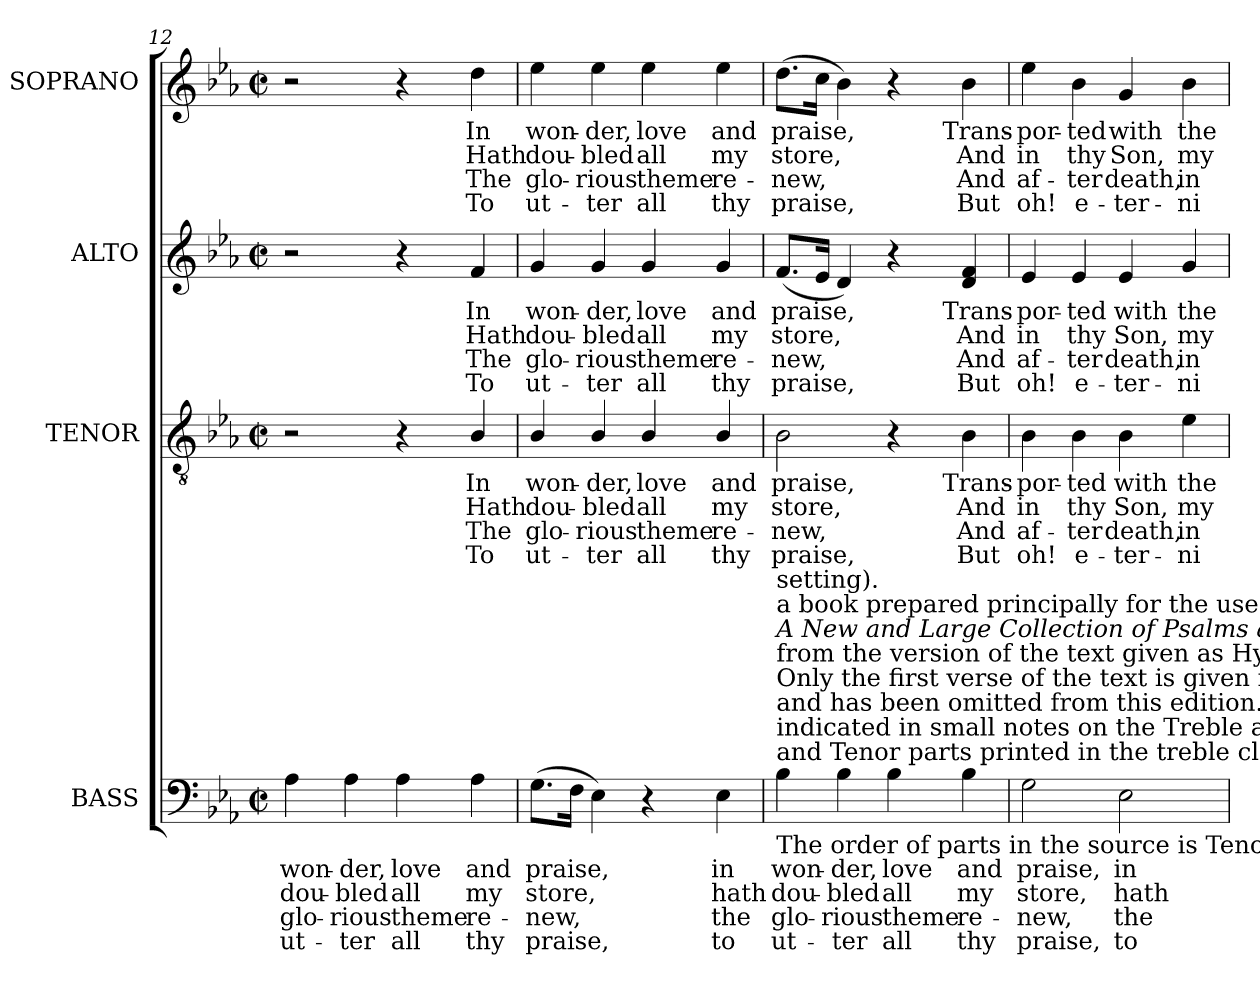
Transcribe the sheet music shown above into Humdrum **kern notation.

**kern	**text	**text	**text	**text	**kern	**text	**text	**text	**text	**kern	**text	**text	**text	**text	**kern	**text	**text	**text	**text
*part4	*part4	*part4	*part4	*part4	*part3	*part3	*part3	*part3	*part3	*part2	*part2	*part2	*part2	*part2	*part1	*part1	*part1	*part1	*part1
*staff4	*staff4	*staff4	*staff4	*staff4	*staff3	*staff3	*staff3	*staff3	*staff3	*staff2	*staff2	*staff2	*staff2	*staff2	*staff1	*staff1	*staff1	*staff1	*staff1
*I"BASS	*	*	*	*	*I"TENOR	*	*	*	*	*I"ALTO	*	*	*	*	*I"SOPRANO	*	*	*	*
*I'B.	*	*	*	*	*I'T.	*	*	*	*	*I'A.	*	*	*	*	*I'S.	*	*	*	*
*clefF4	*	*	*	*	*clefGv2	*	*	*	*	*clefG2	*	*	*	*	*clefG2	*	*	*	*
*	*	*	*	*	*ITrd7c12	*	*	*	*	*	*	*	*	*	*	*	*	*	*
*k[b-e-a-]	*	*	*	*	*k[b-e-a-]	*	*	*	*	*k[b-e-a-]	*	*	*	*	*k[b-e-a-]	*	*	*	*
*E-:	*	*	*	*	*E-:	*	*	*	*	*E-:	*	*	*	*	*E-:	*	*	*	*
*M2/2	*	*	*	*	*M2/2	*	*	*	*	*M2/2	*	*	*	*	*M2/2	*	*	*	*
*met(c|)	*	*	*	*	*met(c|)	*	*	*	*	*met(c|)	*	*	*	*	*met(c|)	*	*	*	*
=12	=12	=12	=12	=12	=12	=12	=12	=12	=12	=12	=12	=12	=12	=12	=12	=12	=12	=12	=12
!	!LO:LY:b:color=#000000	!LO:LY:b:color=#000000	!LO:LY:b:color=#000000	!LO:LY:b:color=#000000	!	!	!	!	!	!	!	!	!	!	!	!	!	!	!
4A-i\	won-	dou-	glo-	-ut-	2r	.	.	.	.	2r	.	.	.	.	2r	.	.	.	.
!	!LO:LY:b:color=#000000	!LO:LY:b:color=#000000	!LO:LY:b:color=#000000	!LO:LY:b:color=#000000	!	!	!	!	!	!	!	!	!	!	!	!	!	!	!
4A-i\	-der,	-bled	-rious	ter	.	.	.	.	.	.	.	.	.	.	.	.	.	.	.
!	!LO:LY:b:color=#000000	!LO:LY:b:color=#000000	!LO:LY:b:color=#000000	!LO:LY:b:color=#000000	!	!	!	!	!	!	!	!	!	!	!	!	!	!	!
4A-i\	love	all	theme	all	4r	.	.	.	.	4r	.	.	.	.	4r	.	.	.	.
!	!LO:LY:b:color=#000000	!LO:LY:b:color=#000000	!LO:LY:b:color=#000000	!LO:LY:b:color=#000000	!	!	!	!	!	!	!	!	!	!	!	!	!	!	!
!	!	!	!	!	!	!LO:LY:b:color=#000000	!LO:LY:b:color=#000000	!LO:LY:b:color=#000000	!LO:LY:b:color=#000000	!	!	!	!	!	!	!	!	!	!
!	!	!	!	!	!	!	!	!	!	!	!LO:LY:b:color=#000000	!LO:LY:b:color=#000000	!LO:LY:b:color=#000000	!LO:LY:b:color=#000000	!	!	!	!	!
!	!	!	!	!	!	!	!	!	!	!	!	!	!	!	!	!LO:LY:b:color=#000000	!LO:LY:b:color=#000000	!LO:LY:b:color=#000000	!LO:LY:b:color=#000000
4A-i\	and	my	re-	-thy	4BB-i/	In	Hath	The	To	4fi/	In	Hath	The	To	4ddi\	In	Hath	The	To
=13	=13	=13	=13	=13	=13	=13	=13	=13	=13	=13	=13	=13	=13	=13	=13	=13	=13	=13	=13
!	!LO:LY:b:color=#000000	!LO:LY:b:color=#000000	!LO:LY:b:color=#000000	!LO:LY:b:color=#000000	!	!	!	!	!	!	!	!	!	!	!	!	!	!	!
!	!	!	!	!	!	!LO:LY:b:color=#000000	!LO:LY:b:color=#000000	!LO:LY:b:color=#000000	!LO:LY:b:color=#000000	!	!	!	!	!	!	!	!	!	!
!	!	!	!	!	!	!	!	!	!	!	!LO:LY:b:color=#000000	!LO:LY:b:color=#000000	!LO:LY:b:color=#000000	!LO:LY:b:color=#000000	!	!	!	!	!
!	!	!	!	!	!	!	!	!	!	!	!	!	!	!	!	!LO:LY:b:color=#000000	!LO:LY:b:color=#000000	!LO:LY:b:color=#000000	!LO:LY:b:color=#000000
(8.Gi\L	praise,	store,	new,	praise,	4BB-i/	won-	dou-	glo-	-ut-	4gi/	won-	dou-	glo-	-ut-	4ee-i\	won-	dou-	glo-	-ut-
16Fi\Jk	.	.	.	.	.	.	.	.	.	.	.	.	.	.	.	.	.	.	.
!	!	!	!	!	!	!LO:LY:b:color=#000000	!LO:LY:b:color=#000000	!LO:LY:b:color=#000000	!LO:LY:b:color=#000000	!	!	!	!	!	!	!	!	!	!
!	!	!	!	!	!	!	!	!	!	!	!LO:LY:b:color=#000000	!LO:LY:b:color=#000000	!LO:LY:b:color=#000000	!LO:LY:b:color=#000000	!	!	!	!	!
!	!	!	!	!	!	!	!	!	!	!	!	!	!	!	!	!LO:LY:b:color=#000000	!LO:LY:b:color=#000000	!LO:LY:b:color=#000000	!LO:LY:b:color=#000000
4E-i\)	.	.	.	.	4BB-i/	-der,	-bled	-rious	ter	4gi/	-der,	-bled	-rious	ter	4ee-i\	-der,	-bled	-rious	ter
!	!	!	!	!	!	!LO:LY:b:color=#000000	!LO:LY:b:color=#000000	!LO:LY:b:color=#000000	!LO:LY:b:color=#000000	!	!	!	!	!	!	!	!	!	!
!	!	!	!	!	!	!	!	!	!	!	!LO:LY:b:color=#000000	!LO:LY:b:color=#000000	!LO:LY:b:color=#000000	!LO:LY:b:color=#000000	!	!	!	!	!
!	!	!	!	!	!	!	!	!	!	!	!	!	!	!	!	!LO:LY:b:color=#000000	!LO:LY:b:color=#000000	!LO:LY:b:color=#000000	!LO:LY:b:color=#000000
4r	.	.	.	.	4BB-i/	love	all	theme	all	4gi/	love	all	theme	all	4ee-i\	love	all	theme	all
!	!LO:LY:b:color=#000000	!LO:LY:b:color=#000000	!LO:LY:b:color=#000000	!LO:LY:b:color=#000000	!	!	!	!	!	!	!	!	!	!	!	!	!	!	!
!	!	!	!	!	!	!LO:LY:b:color=#000000	!LO:LY:b:color=#000000	!LO:LY:b:color=#000000	!LO:LY:b:color=#000000	!	!	!	!	!	!	!	!	!	!
!	!	!	!	!	!	!	!	!	!	!	!LO:LY:b:color=#000000	!LO:LY:b:color=#000000	!LO:LY:b:color=#000000	!LO:LY:b:color=#000000	!	!	!	!	!
!	!	!	!	!	!	!	!	!	!	!	!	!	!	!	!	!LO:LY:b:color=#000000	!LO:LY:b:color=#000000	!LO:LY:b:color=#000000	!LO:LY:b:color=#000000
4E-i\	in	hath	the	to	4BB-i/	and	my	re-	-thy	4gi/	and	my	re-	-thy	4ee-i\	and	my	re-	-thy
!!LO:PB:g=z
=14	=14	=14	=14	=14	=14	=14	=14	=14	=14	=14	=14	=14	=14	=14	=14	=14	=14	=14	=14
!	!LO:LY:b:color=#000000	!LO:LY:b:color=#000000	!LO:LY:b:color=#000000	!LO:LY:b:color=#000000	!	!	!	!	!	!	!	!	!	!	!	!	!	!	!
!	!	!	!	!	!	!LO:LY:b:color=#000000	!LO:LY:b:color=#000000	!LO:LY:b:color=#000000	!LO:LY:b:color=#000000	!	!	!	!	!	!	!	!	!	!
!	!	!	!	!	!	!	!	!	!	!	!LO:LY:b:color=#000000	!LO:LY:b:color=#000000	!LO:LY:b:color=#000000	!LO:LY:b:color=#000000	!	!	!	!	!
!LO:TX:b:t=The order of parts in the source is Tenor - Alto -Treble - Bass (identified in the first piece in the book), with the Alto	!	!	!	!	!	!	!	!	!	!	!	!	!	!	!	!	!	!	!
!LO:TX:t=and Tenor parts printed in the treble clef an octave above sounding pitch, and a keyboard accompaniment	!	!	!	!	!	!	!	!	!	!	!	!	!	!	!	!	!	!	!
!LO:TX:t=indicated in small notes on the Treble and Bass staves. This accompaniment largely doubles the inner voice parts,	!	!	!	!	!	!	!	!	!	!	!	!	!	!	!	!	!	!	!
!LO:TX:t=and has been omitted from this edition.	!	!	!	!	!	!	!	!	!	!	!	!	!	!	!	!	!	!	!
!LO:TX:t=Only the first verse of the text is given in the source&colon; selected subsequent verses have here been added editorially,	!	!	!	!	!	!	!	!	!	!	!	!	!	!	!	!	!	!	!
!LO:TX:t=from the version of the text given as Hymn 106 in John Deacon’s	!	!	!	!	!	!	!	!	!	!	!	!	!	!	!	!	!	!	!
!LO:TX:i:t=A New and Large Collection of Psalms and Hymns,	!	!	!	!	!	!	!	!	!	!	!	!	!	!	!	!	!	!	!
!LO:TX:t=a book prepared principally for the use of General Baptists (hence the reference to ‘G. B. Colln.’ in the heading of this	!	!	!	!	!	!	!	!	!	!	!	!	!	!	!	!	!	!	!
!LO:TX:t=setting).	!	!	!	!	!	!	!	!	!	!	!	!	!	!	!	!	!	!	!
!	!	!	!	!	!	!	!	!	!	!	!	!	!	!	!	!LO:LY:b:color=#000000	!LO:LY:b:color=#000000	!LO:LY:b:color=#000000	!LO:LY:b:color=#000000
4B-i\	won-	dou-	glo-	-ut-	2BB-i\	praise,	store,	new,	praise,	(8.fi/L	praise,	store,	new,	praise,	(8.ddi\L	praise,	store,	new,	praise,
.	.	.	.	.	.	.	.	.	.	16e-i/Jk	.	.	.	.	16cci\Jk	.	.	.	.
!	!LO:LY:b:color=#000000	!LO:LY:b:color=#000000	!LO:LY:b:color=#000000	!LO:LY:b:color=#000000	!	!	!	!	!	!	!	!	!	!	!	!	!	!	!
4B-i\	-der,	-bled	-rious	ter	.	.	.	.	.	4di/)	.	.	.	.	4b-i\)	.	.	.	.
!	!LO:LY:b:color=#000000	!LO:LY:b:color=#000000	!LO:LY:b:color=#000000	!LO:LY:b:color=#000000	!	!	!	!	!	!	!	!	!	!	!	!	!	!	!
4B-i\	love	all	theme	all	4r	.	.	.	.	4r	.	.	.	.	4r	.	.	.	.
!	!LO:LY:b:color=#000000	!LO:LY:b:color=#000000	!LO:LY:b:color=#000000	!LO:LY:b:color=#000000	!	!	!	!	!	!	!	!	!	!	!	!	!	!	!
!	!	!	!	!	!	!LO:LY:b:color=#000000	!LO:LY:b:color=#000000	!LO:LY:b:color=#000000	!LO:LY:b:color=#000000	!	!	!	!	!	!	!	!	!	!
!	!	!	!	!	!	!	!	!	!	!	!LO:LY:b:color=#000000	!LO:LY:b:color=#000000	!LO:LY:b:color=#000000	!LO:LY:b:color=#000000	!	!	!	!	!
!	!	!	!	!	!	!	!	!	!	!	!	!	!	!	!	!LO:LY:b:color=#000000	!LO:LY:b:color=#000000	!LO:LY:b:color=#000000	!LO:LY:b:color=#000000
4B-i\	and	my	re-	-thy	4BB-i\	Trans-	And	And	But	4di/ 4fi	Trans-	And	And	But	4b-i\	Trans-	And	And	But
=15	=15	=15	=15	=15	=15	=15	=15	=15	=15	=15	=15	=15	=15	=15	=15	=15	=15	=15	=15
!	!LO:LY:b:color=#000000	!LO:LY:b:color=#000000	!LO:LY:b:color=#000000	!LO:LY:b:color=#000000	!	!	!	!	!	!	!	!	!	!	!	!	!	!	!
!	!	!	!	!	!	!LO:LY:b:color=#000000	!LO:LY:b:color=#000000	!LO:LY:b:color=#000000	!LO:LY:b:color=#000000	!	!	!	!	!	!	!	!	!	!
!	!	!	!	!	!	!	!	!	!	!	!LO:LY:b:color=#000000	!LO:LY:b:color=#000000	!LO:LY:b:color=#000000	!LO:LY:b:color=#000000	!	!	!	!	!
!	!	!	!	!	!	!	!	!	!	!	!	!	!	!	!	!LO:LY:b:color=#000000	!LO:LY:b:color=#000000	!LO:LY:b:color=#000000	!LO:LY:b:color=#000000
2Gi\	praise,	store,	new,	praise,	4BB-i\	-por-	in	af-	-oh!	4e-i/	-por-	in	af-	-oh!	4ee-i\	-por-	in	af-	-oh!
!	!	!	!	!	!	!LO:LY:b:color=#000000	!LO:LY:b:color=#000000	!LO:LY:b:color=#000000	!LO:LY:b:color=#000000	!	!	!	!	!	!	!	!	!	!
!	!	!	!	!	!	!	!	!	!	!	!LO:LY:b:color=#000000	!LO:LY:b:color=#000000	!LO:LY:b:color=#000000	!LO:LY:b:color=#000000	!	!	!	!	!
!	!	!	!	!	!	!	!	!	!	!	!	!	!	!	!	!LO:LY:b:color=#000000	!LO:LY:b:color=#000000	!LO:LY:b:color=#000000	!LO:LY:b:color=#000000
.	.	.	.	.	4BB-i\	-ted	thy	ter	e-	4e-i/	-ted	thy	ter	e-	4b-i\	-ted	thy	ter	e-
!	!LO:LY:b:color=#000000	!LO:LY:b:color=#000000	!LO:LY:b:color=#000000	!LO:LY:b:color=#000000	!	!	!	!	!	!	!	!	!	!	!	!	!	!	!
!	!	!	!	!	!	!LO:LY:b:color=#000000	!LO:LY:b:color=#000000	!LO:LY:b:color=#000000	!LO:LY:b:color=#000000	!	!	!	!	!	!	!	!	!	!
!	!	!	!	!	!	!	!	!	!	!	!LO:LY:b:color=#000000	!LO:LY:b:color=#000000	!LO:LY:b:color=#000000	!LO:LY:b:color=#000000	!	!	!	!	!
!	!	!	!	!	!	!	!	!	!	!	!	!	!	!	!	!LO:LY:b:color=#000000	!LO:LY:b:color=#000000	!LO:LY:b:color=#000000	!LO:LY:b:color=#000000
2E-i\	in	hath	the	to	4BB-i\	with	Son,	-death,	ter-	4e-i/	with	Son,	-death,	ter-	4gi/	with	Son,	-death,	ter-
!	!	!	!	!	!	!LO:LY:b:color=#000000	!LO:LY:b:color=#000000	!LO:LY:b:color=#000000	!LO:LY:b:color=#000000	!	!	!	!	!	!	!	!	!	!
!	!	!	!	!	!	!	!	!	!	!	!LO:LY:b:color=#000000	!LO:LY:b:color=#000000	!LO:LY:b:color=#000000	!LO:LY:b:color=#000000	!	!	!	!	!
!	!	!	!	!	!	!	!	!	!	!	!	!	!	!	!	!LO:LY:b:color=#000000	!LO:LY:b:color=#000000	!LO:LY:b:color=#000000	!LO:LY:b:color=#000000
.	.	.	.	.	4E-i\	the	my	-in	ni-	4gi/	the	my	-in	ni-	4b-i\	the	my	-in	ni-
=	=	=	=	=	=	=	=	=	=	=	=	=	=	=	=	=	=	=	=
*-	*-	*-	*-	*-	*-	*-	*-	*-	*-	*-	*-	*-	*-	*-	*-	*-	*-	*-	*-
